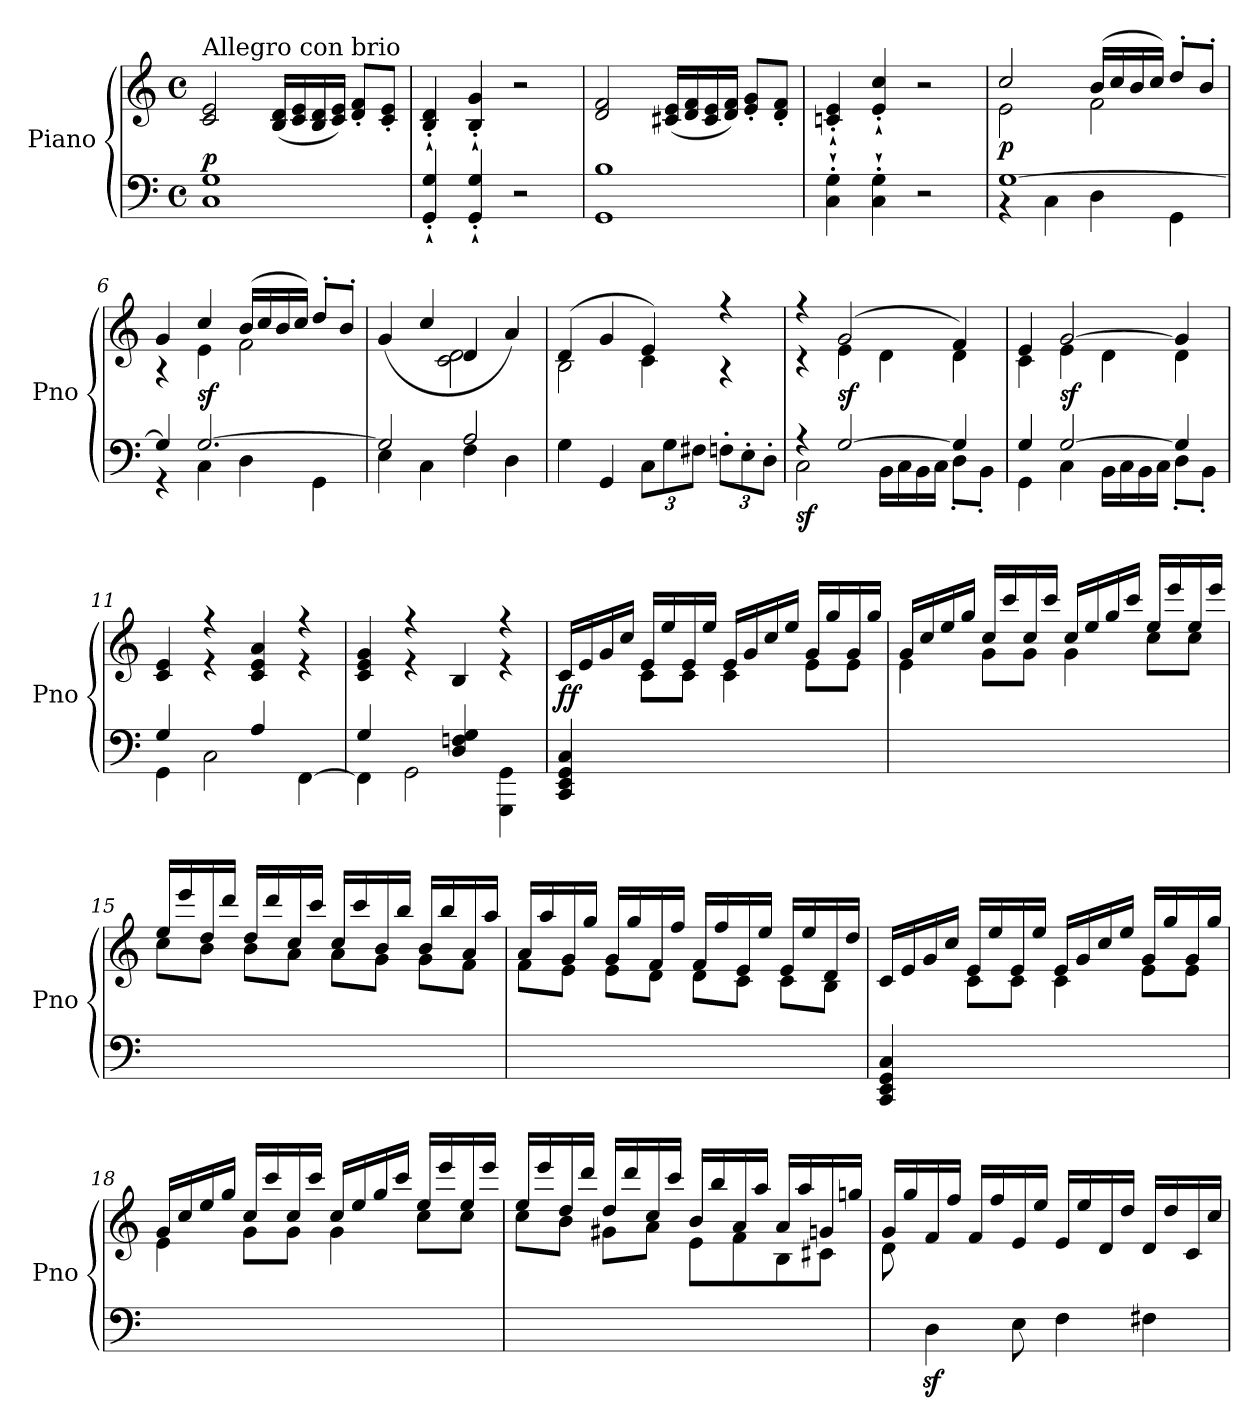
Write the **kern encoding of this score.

**kern	**kern	**dynam
*part1	*part1	*part1
*staff2	*staff1	*staff1/2
*I"Piano	*	*
*I'Pno	*	*
*clefF4	*clefG2	*
*k[]	*k[]	*
*C:	*C:	*
*M4/4	*M4/4	*
*met(c)	*met(c)	*
=1	=1	=1
!	!LO:TX:a:t=Allegro con brio	!
!	!	!LO:DY:a=2
1C 1G	2c/ 2e/	p
.	(16B/ 16d/LL	.
.	16c/ 16e/	.
.	16B/ 16d/	.
.	16c/ 16e/JJ)	.
.	8d/' 8f/'L	.
.	8c/' 8e/'J	.
=2	=2	=2
4GG/`' 4G/`'	4B/`' 4d/`'	.
4GG/`' 4G/`'	4B/`' 4g/`'	.
2r	2r	.
=3	=3	=3
1GG 1B	2d/ 2f/	.
.	(16c#X/ 16e/LL	.
.	16d/ 16f/	.
.	16c#/ 16e/	.
.	16d/ 16f/JJ)	.
.	8e/' 8g/'L	.
.	8d/' 8f/'J	.
=4	=4	=4
4C\'` 4G\'`	4cn/`' 4e/`'	.
4C\'` 4G\'`	4e/`' 4cc/`'	.
2r	2r	.
=5	=5	=5
*^	*^	*
!	!	!	!	!LO:DY:b
[1G	4rBB	2cc/	2e\	p
.	4C\	.	.	.
.	4D\	(16b/LL	2f\	.
.	.	16cc/	.	.
.	.	16b/	.	.
.	.	16cc/JJ)	.	.
.	4GG\	8dd'/L	.	.
.	.	8b'/J	.	.
=6	=6	=6	=6	=6
4G/]	4rGG	4g/	4rA	.
!	!	!	!	!LO:DY:b
[2.G/	4C\	4cc/	4e\	sf
.	4D\	(16b/LL	2f\	.
.	.	16cc/	.	.
.	.	16b/	.	.
.	.	16cc/JJ)	.	.
.	4GG\	8dd'/L	.	.
.	.	8b'/J	.	.
!!LO:LB:g=z	!!
=7	=7	=7	=7	=7
2G/]	4E\	(4g/	2ryy	.
.	4C\	4cc/	.	.
2A/	4F\	4d/	2c\ 2d\	.
.	4D\	4a/)	.	.
*v	*v	*	*	*
=8	=8	=8	=8
4G\	(4d/	2B\	.
4GG/	4g/	.	.
*Xbrackettup	*	*	*
12C\L	4e/)	4c\	.
12G\	.	.	.
12F#X\J	.	.	.
12Fn'\L	4r	4r	.
12E'\	.	.	.
12D'\J	.	.	.
=9	=9	=9	=9
*^	*	*	*
!	!	!	!	!LO:DY:b=2
4rA	2C\	4r	4r	sf
!	!	!	!	!LO:DY:a=2
[2G/	.	(2g/	4e\	sf
.	16BB\LL	.	4d\	.
.	16C\	.	.	.
.	16BB\	.	.	.
.	16C\JJ	.	.	.
4G/]	8D'\L	4f/)	4d\	.
.	8BB'\J	.	.	.
=10	=10	=10	=10	=10
4G/	4GG\	4e/	4c\	.
!	!	!	!	!LO:DY:b
[2G/	4C\	[2g/	4e\	sf
.	16BB\LL	.	4d\	.
.	16C\	.	.	.
.	16BB\	.	.	.
.	16C\JJ	.	.	.
4G/]	8D'\L	4g/]	4d\	.
.	8BB'\J	.	.	.
=11	=11	=11	=11	=11
4G/	4GG\	4c/ 4e/	4ryy	.
4ryy	2C\	4r	4r	.
4A/	.	4c/ 4e/ 4a/	4ryy	.
4ryy	[4FF\	4r	4r	.
=12	=12	=12	=12	=12
4G/	4FF\]	4c/ 4e/ 4g/	4ryy	.
4ryy	2GG\	4r	4r	.
4D/ 4Fn/ 4G/	.	4B/	4ryy	.
4ryy	4GGG\ 4GG\	4r	4r	.
!!LO:LB:g=z	!!
=13	=13	=13	=13	=13
!	!	!	!	!LO:DY:b
*v	*v	*	*	*
4CC/ 4EE/ 4GG/ 4C/	16c/LL	4ryy	ff
.	16e/	.	.
.	16g/	.	.
.	16cc/JJ	.	.
2.ryy	16e/LL	8c\L	.
.	16ee/	.	.
.	16e/	8c\J	.
.	16ee/JJ	.	.
.	16e/LL	4c\	.
.	16g/	.	.
.	16cc/	.	.
.	16ee/JJ	.	.
.	16g/LL	8e\L	.
.	16gg/	.	.
.	16g/	8e\J	.
.	16gg/JJ	.	.
=14	=14	=14	=14
1ryy	16g/LL	4e\	.
.	16cc/	.	.
.	16ee/	.	.
.	16gg/JJ	.	.
.	16cc/LL	8g\L	.
.	16ccc/	.	.
.	16cc/	8g\J	.
.	16ccc/JJ	.	.
.	16cc/LL	4g\	.
.	16ee/	.	.
.	16gg/	.	.
.	16ccc/JJ	.	.
.	16ee/LL	8cc\L	.
.	16eee/	.	.
.	16ee/	8cc\J	.
.	16eee/JJ	.	.
!!LO:LB:g=z	!!
=15	=15	=15	=15
1ryy	16ee/LL	8cc\L	.
.	16eee/	.	.
.	16dd/	8b\J	.
.	16ddd/JJ	.	.
.	16dd/LL	8b\L	.
.	16ddd/	.	.
.	16cc/	8a\J	.
.	16ccc/JJ	.	.
.	16cc/LL	8a\L	.
.	16ccc/	.	.
.	16b/	8g\J	.
.	16bb/JJ	.	.
.	16b/LL	8g\L	.
.	16bb/	.	.
.	16a/	8f\J	.
.	16aa/JJ	.	.
=16	=16	=16	=16
1ryy	16a/LL	8f\L	.
.	16aa/	.	.
.	16g/	8e\J	.
.	16gg/JJ	.	.
.	16g/LL	8e\L	.
.	16gg/	.	.
.	16f/	8d\J	.
.	16ff/JJ	.	.
.	16f/LL	8d\L	.
.	16ff/	.	.
.	16e/	8c\J	.
.	16ee/JJ	.	.
.	16e/LL	8c\L	.
.	16ee/	.	.
.	16d/	8B\J	.
.	16dd/JJ	.	.
!!LO:LB:g=z	!!
=17	=17	=17	=17
4CC/ 4EE/ 4GG/ 4C/	16c/LL	4ryy	.
.	16e/	.	.
.	16g/	.	.
.	16cc/JJ	.	.
2.ryy	16e/LL	8c\L	.
.	16ee/	.	.
.	16e/	8c\J	.
.	16ee/JJ	.	.
.	16e/LL	4c\	.
.	16g/	.	.
.	16cc/	.	.
.	16ee/JJ	.	.
.	16g/LL	8e\L	.
.	16gg/	.	.
.	16g/	8e\J	.
.	16gg/JJ	.	.
=18	=18	=18	=18
1ryy	16g/LL	4e\	.
.	16cc/	.	.
.	16ee/	.	.
.	16gg/JJ	.	.
.	16cc/LL	8g\L	.
.	16ccc/	.	.
.	16cc/	8g\J	.
.	16ccc/JJ	.	.
.	16cc/LL	4g\	.
.	16ee/	.	.
.	16gg/	.	.
.	16ccc/JJ	.	.
.	16ee/LL	8cc\L	.
.	16eee/	.	.
.	16ee/	8cc\J	.
.	16eee/JJ	.	.
!!LO:PB:g=z	!!
=19	=19	=19	=19
1ryy	16ee/LL	8cc\L	.
.	16eee/	.	.
.	16dd/	8b\J	.
.	16ddd/JJ	.	.
.	16dd/LL	8g#X\L	.
.	16ddd/	.	.
.	16cc/	8a\J	.
.	16ccc/JJ	.	.
.	16b/LL	8e\L	.
.	16bb/	.	.
.	16a/	8f\	.
.	16aa/JJ	.	.
.	16a/LL	8B\	.
.	16aa/	.	.
.	16gn/	8c#X\J	.
.	16ggn/JJ	.	.
=20	=20	=20	=20
8ryy	16g/LL	8d\	.
.	16gg/	.	.
4Dz<\	16f/	2..ryy	.
.	16ff/JJ	.	.
.	16f/LL	.	.
.	16ff/	.	.
8E\	16e/	.	.
.	16ee/JJ	.	.
4F\	16e/LL	.	.
.	16ee/	.	.
.	16d/	.	.
.	16dd/JJ	.	.
4F#X\	16d/LL	.	.
.	16dd/	.	.
.	16c/	.	.
.	16cc/JJ	.	.
*	*v	*v	*
=	=	=
*-	*-	*-
